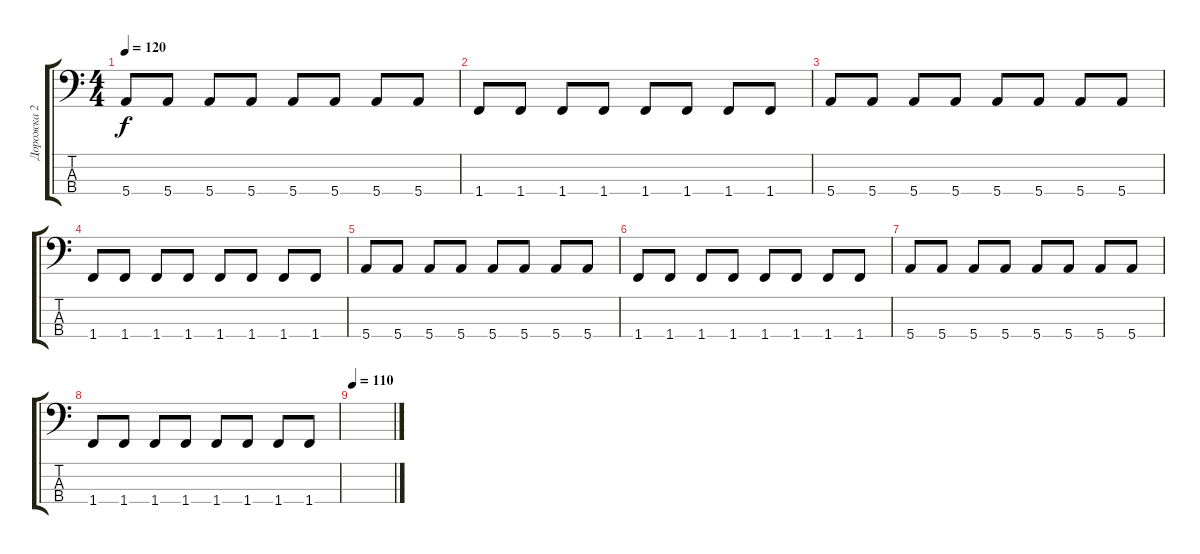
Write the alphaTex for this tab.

\track ("Дорожка 2" "Дорожка 2") {instrument electricbassfinger}
\staff {score tabs}
\tuning (G2 D2 A1 E1) {hide}
\ts (4 4)
\tempo 120
\clef f4
\ks c
5.4.8{dy f} 5.4.8 5.4.8 5.4.8 5.4.8 5.4.8 5.4.8 5.4.8 |
1.4.8 1.4.8 1.4.8 1.4.8 1.4.8 1.4.8 1.4.8 1.4.8 |
5.4.8 5.4.8 5.4.8 5.4.8 5.4.8 5.4.8 5.4.8 5.4.8 |
1.4.8 1.4.8 1.4.8 1.4.8 1.4.8 1.4.8 1.4.8 1.4.8 |
5.4.8 5.4.8 5.4.8 5.4.8 5.4.8 5.4.8 5.4.8 5.4.8 |
1.4.8 1.4.8 1.4.8 1.4.8 1.4.8 1.4.8 1.4.8 1.4.8 |
5.4.8 5.4.8 5.4.8 5.4.8 5.4.8 5.4.8 5.4.8 5.4.8 |
1.4.8 1.4.8 1.4.8 1.4.8 1.4.8 1.4.8 1.4.8 1.4.8 |
\tempo 110
